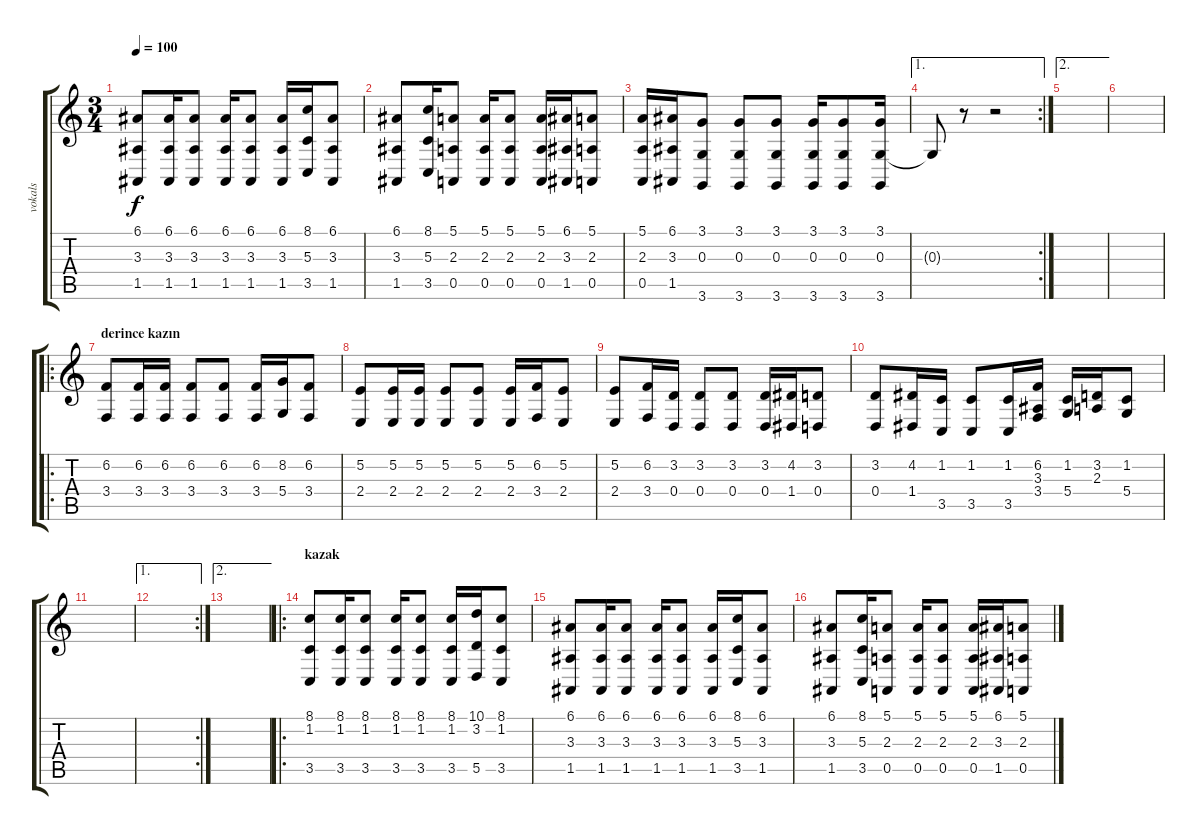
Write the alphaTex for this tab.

\track ("vokals" "vokals") {instrument tenorsax}
\staff {score tabs}
\tuning (E4 B3 G3 D3 A2 E2) {hide}
\ts (3 4)
\tempo 100
\clef g2
\ks c
(6.1 3.3 1.5).8{dy f} (6.1 3.3 1.5).16 (6.1 3.3 1.5).8 (6.1 3.3 1.5).16 (6.1 3.3 1.5).8 (6.1 3.3 1.5).16 (8.1 5.3 3.5).16 (6.1 3.3 1.5).8 |
(6.1 3.3 1.5).8 (8.1 5.3 3.5).16 (5.1 2.3 0.5).8 (5.1 2.3 0.5).16 (5.1 2.3 0.5).8 (5.1 2.3 0.5).16 (6.1 3.3 1.5).16 (5.1 2.3 0.5).8 |
(5.1 2.3 0.5).16 (6.1 3.3 1.5).16 (3.1 0.3 3.6).8 (3.1 0.3 3.6).8 (3.1 0.3 3.6).8 (3.1 0.3 3.6).16 (3.1 0.3 3.6).8 (3.1 0.3 3.6).16 |
\ae 1
\rc 2
0.3{t}.8 r.8 r.2 |
\ae 2
|
|
\ro
\section ("" "derince kazın")
(6.2 3.4).8 (6.2 3.4).16 (6.2 3.4).16 (6.2 3.4).8 (6.2 3.4).8 (6.2 3.4).16 (8.2 5.4).16 (6.2 3.4).8 |
(5.2 2.4).8 (5.2 2.4).16 (5.2 2.4).16 (5.2 2.4).8 (5.2 2.4).8 (5.2 2.4).16 (6.2 3.4).16 (5.2 2.4).8 |
(5.2 2.4).8 (6.2 3.4).16 (3.2 0.4).16 (3.2 0.4).8 (3.2 0.4).8 (3.2 0.4).16 (4.2 1.4).16 (3.2 0.4).8 |
(3.2 0.4).8 (4.2 1.4).16 (1.2 3.5).16 (1.2 3.5).8 (1.2 3.5).16 (6.2 3.3 3.4).16 (1.2 5.4).16 (3.2 2.3).16 (1.2 5.4).8 |
|
\ae 1
\rc 2
|
\ae 2
|
\ro
\section ("" "kazak")
(8.1 1.2 3.5).8 (8.1 1.2 3.5).16 (8.1 1.2 3.5).8 (8.1 1.2 3.5).16 (8.1 1.2 3.5).8 (8.1 1.2 3.5).16 (10.1 3.2 5.5).16 (8.1 1.2 3.5).8 |
(6.1 3.3 1.5).8 (6.1 3.3 1.5).16 (6.1 3.3 1.5).8 (6.1 3.3 1.5).16 (6.1 3.3 1.5).8 (6.1 3.3 1.5).16 (8.1 5.3 3.5).16 (6.1 3.3 1.5).8 |
(6.1 3.3 1.5).8 (8.1 5.3 3.5).16 (5.1 2.3 0.5).8 (5.1 2.3 0.5).16 (5.1 2.3 0.5).8 (5.1 2.3 0.5).16 (6.1 3.3 1.5).16 (5.1 2.3 0.5).8
